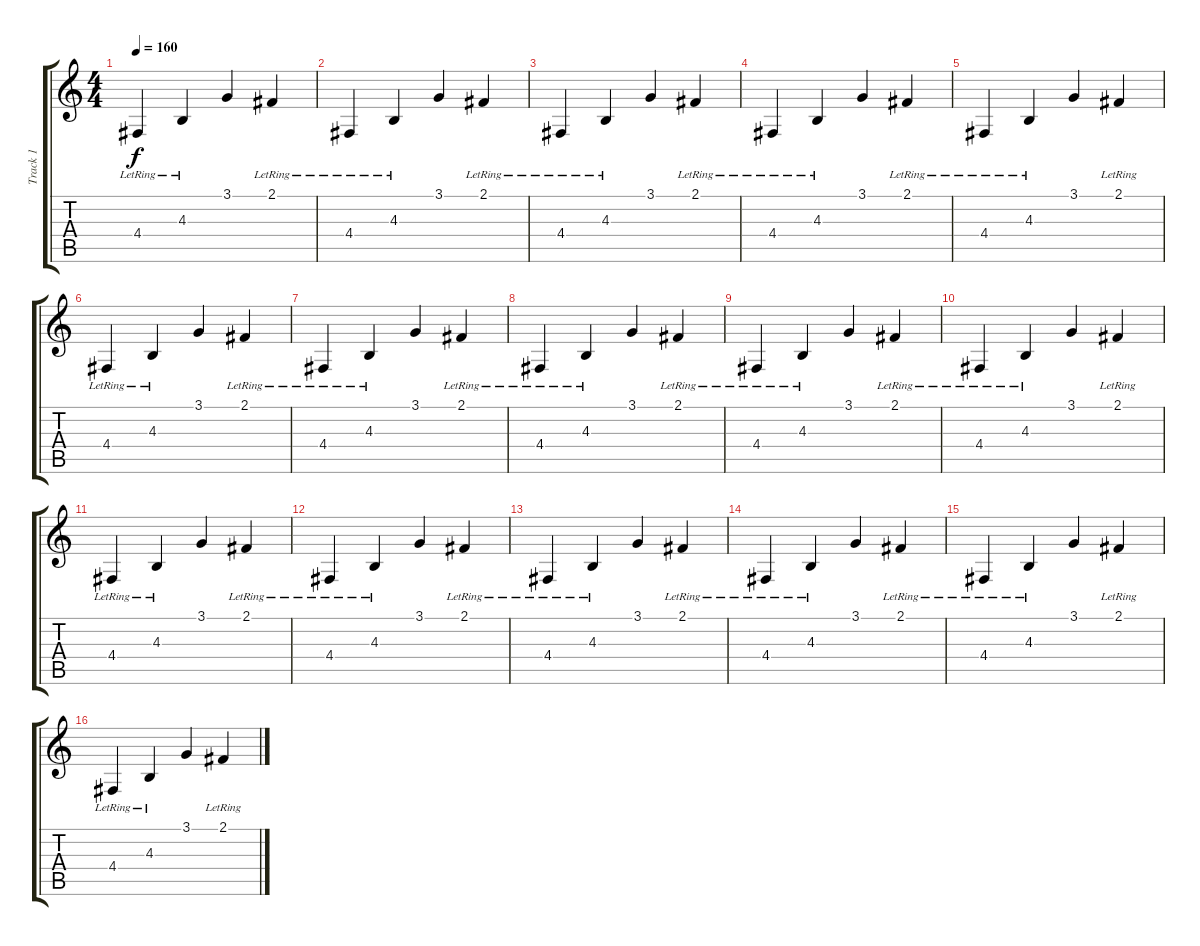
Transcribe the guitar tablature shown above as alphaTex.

\track ("Track 1" "Track 1") {instrument acousticgrandpiano}
\staff {score tabs}
\tuning (E4 B3 G3 D3 A2 E2) {hide}
\ts (4 4)
\tempo 160
\clef g2
\ks c
4.4{lr}.4{dy f instrument acousticgrandpiano} 4.3{lr}.4 3.1.4 2.1{lr}.4 |
4.4{lr}.4 4.3{lr}.4 3.1.4 2.1{lr}.4 |
4.4{lr}.4 4.3{lr}.4 3.1.4 2.1{lr}.4 |
4.4{lr}.4 4.3{lr}.4 3.1.4 2.1{lr}.4 |
4.4{lr}.4 4.3{lr}.4 3.1.4 2.1{lr}.4 |
4.4{lr}.4 4.3{lr}.4 3.1.4 2.1{lr}.4 |
4.4{lr}.4 4.3{lr}.4 3.1.4 2.1{lr}.4 |
4.4{lr}.4 4.3{lr}.4 3.1.4 2.1{lr}.4 |
4.4{lr}.4 4.3{lr}.4 3.1.4 2.1{lr}.4 |
4.4{lr}.4 4.3{lr}.4 3.1.4 2.1{lr}.4 |
4.4{lr}.4 4.3{lr}.4 3.1.4 2.1{lr}.4 |
4.4{lr}.4 4.3{lr}.4 3.1.4 2.1{lr}.4 |
4.4{lr}.4 4.3{lr}.4 3.1.4 2.1{lr}.4 |
4.4{lr}.4 4.3{lr}.4 3.1.4 2.1{lr}.4 |
4.4{lr}.4 4.3{lr}.4 3.1.4 2.1{lr}.4 |
4.4{lr}.4 4.3{lr}.4 3.1.4 2.1{lr}.4
